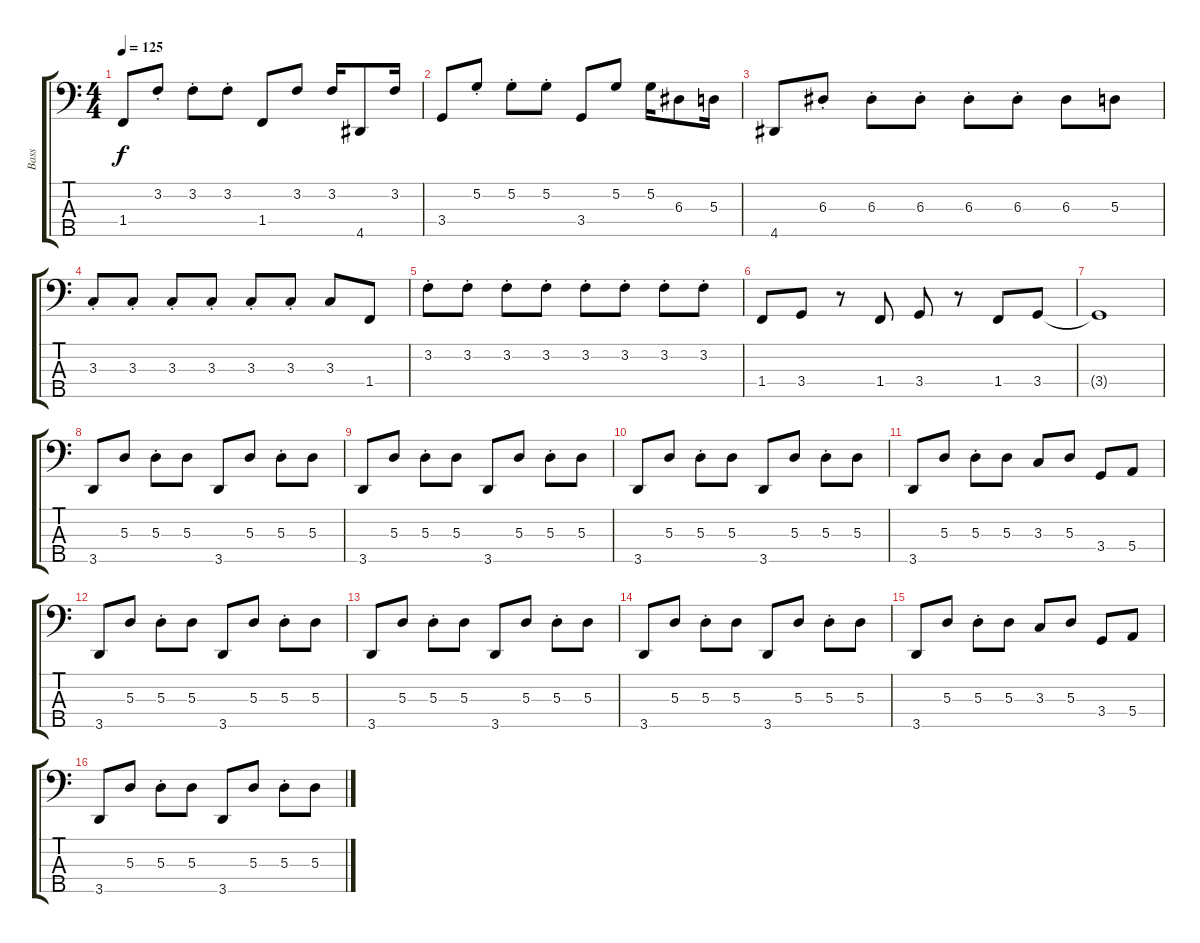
\track ("Bass" "Bass") {instrument electricbassfinger}
\staff {score tabs}
\tuning (G2 D2 A1 E1 B0) {hide}
\ts (4 4)
\tempo 125
\clef f4
\ks c
1.4.8{dy f} 3.2{st}.8 3.2{st}.8 3.2{st}.8 1.4.8 3.2.8 3.2.16 4.5.8 3.2.16 |
3.4.8 5.2{st}.8 5.2{st}.8 5.2{st}.8 3.4.8 5.2.8 5.2.16 6.3.8 5.3.16 |
4.5.8 6.3{st}.8 6.3{st}.8 6.3{st}.8 6.3{st}.8 6.3{st}.8 6.3.8 5.3.8 |
3.3{st}.8 3.3{st}.8 3.3{st}.8 3.3{st}.8 3.3{st}.8 3.3{st}.8 3.3.8 1.4.8 |
3.2{st}.8 3.2{st}.8 3.2{st}.8 3.2{st}.8 3.2{st}.8 3.2{st}.8 3.2{st}.8 3.2{st}.8 |
1.4.8 3.4.8 r.8 1.4.8 3.4.8 r.8 1.4.8 3.4.8 |
3.4{t}.1 |
3.5.8 5.3.8 5.3{st}.8 5.3.8 3.5.8 5.3.8 5.3{st}.8 5.3.8 |
3.5.8 5.3.8 5.3{st}.8 5.3.8 3.5.8 5.3.8 5.3{st}.8 5.3.8 |
3.5.8 5.3.8 5.3{st}.8 5.3.8 3.5.8 5.3.8 5.3{st}.8 5.3.8 |
3.5.8 5.3.8 5.3{st}.8 5.3.8 3.3.8 5.3.8 3.4.8 5.4.8 |
3.5.8 5.3.8 5.3{st}.8 5.3.8 3.5.8 5.3.8 5.3{st}.8 5.3.8 |
3.5.8 5.3.8 5.3{st}.8 5.3.8 3.5.8 5.3.8 5.3{st}.8 5.3.8 |
3.5.8 5.3.8 5.3{st}.8 5.3.8 3.5.8 5.3.8 5.3{st}.8 5.3.8 |
3.5.8 5.3.8 5.3{st}.8 5.3.8 3.3.8 5.3.8 3.4.8 5.4.8 |
3.5.8 5.3.8 5.3{st}.8 5.3.8 3.5.8 5.3.8 5.3{st}.8 5.3.8
